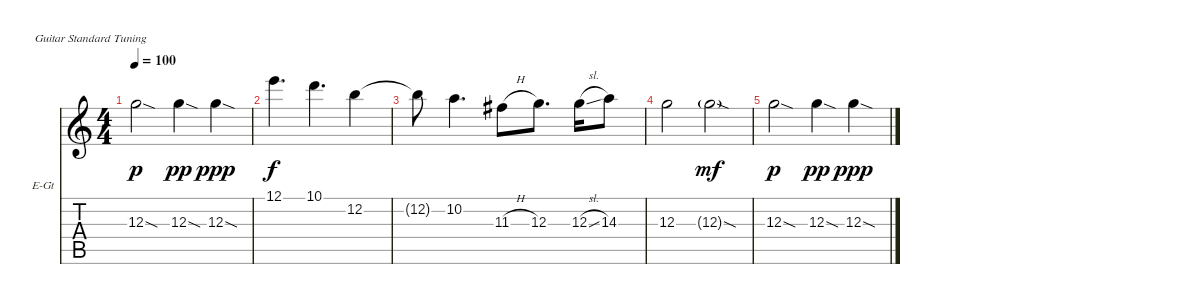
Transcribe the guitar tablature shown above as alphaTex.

\defaultSystemsLayout 4
\bracketExtendMode nobrackets
\firstSystemTrackNameOrientation horizontal
\otherSystemsTrackNameOrientation horizontal
\track ("Stone Gossard (Clean)" "E-Gt") {instrument electricguitarclean}
\staff {score tabs}
\tuning (E4 B3 G3 D3 A2 E2)
\ts (4 4)
\tempo 100
\clef g2
\ks c
12.3{sod}.2{dy p} 12.3{sod}.4{dy pp} 12.3{sod}.4{dy ppp} |
12.1.4{d dy f} 10.1.4{d} 12.2.4 |
12.2{t}.8 10.2.4{d} 11.3{h}.8 12.3.8{d} 12.3{sl}.16 14.3.8 |
12.3.2 12.3{sod g}.2{dy mf} |
12.3{sod}.2{dy p} 12.3{sod}.4{dy pp} 12.3{sod}.4{dy ppp}
